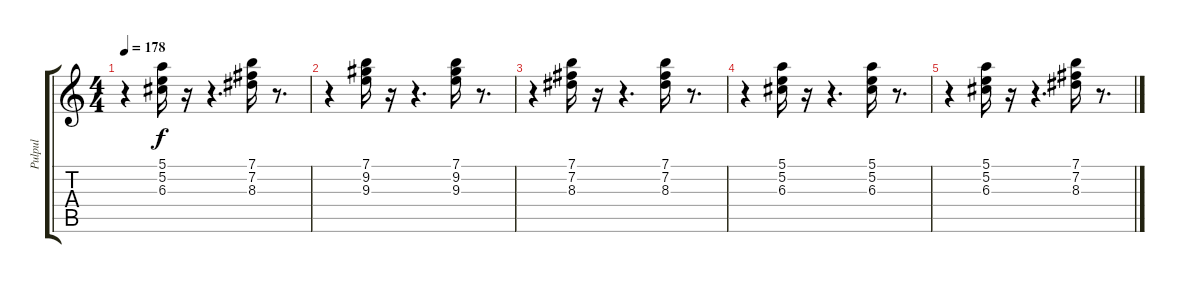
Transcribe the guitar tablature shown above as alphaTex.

\track ("Pulpul" "Pulpul") {instrument overdrivenguitar}
\staff {score tabs}
\tuning (E4 B3 G3 D3 A2 E2) {hide}
\ts (4 4)
\tempo 178
\clef g2
\ks c
r.4{dy f} (5.1 5.2 6.3).16 r.16 r.4{d} (7.1 7.2 8.3).16 r.8{d} |
r.4 (7.1 9.2 9.3).16 r.16 r.4{d} (7.1 9.2 9.3).16 r.8{d} |
r.4 (7.1 7.2 8.3).16 r.16 r.4{d} (7.1 7.2 8.3).16 r.8{d} |
r.4 (5.1 5.2 6.3).16 r.16 r.4{d} (5.1 5.2 6.3).16 r.8{d} |
r.4 (5.1 5.2 6.3).16 r.16 r.4{d} (7.1 7.2 8.3).16 r.8{d}
